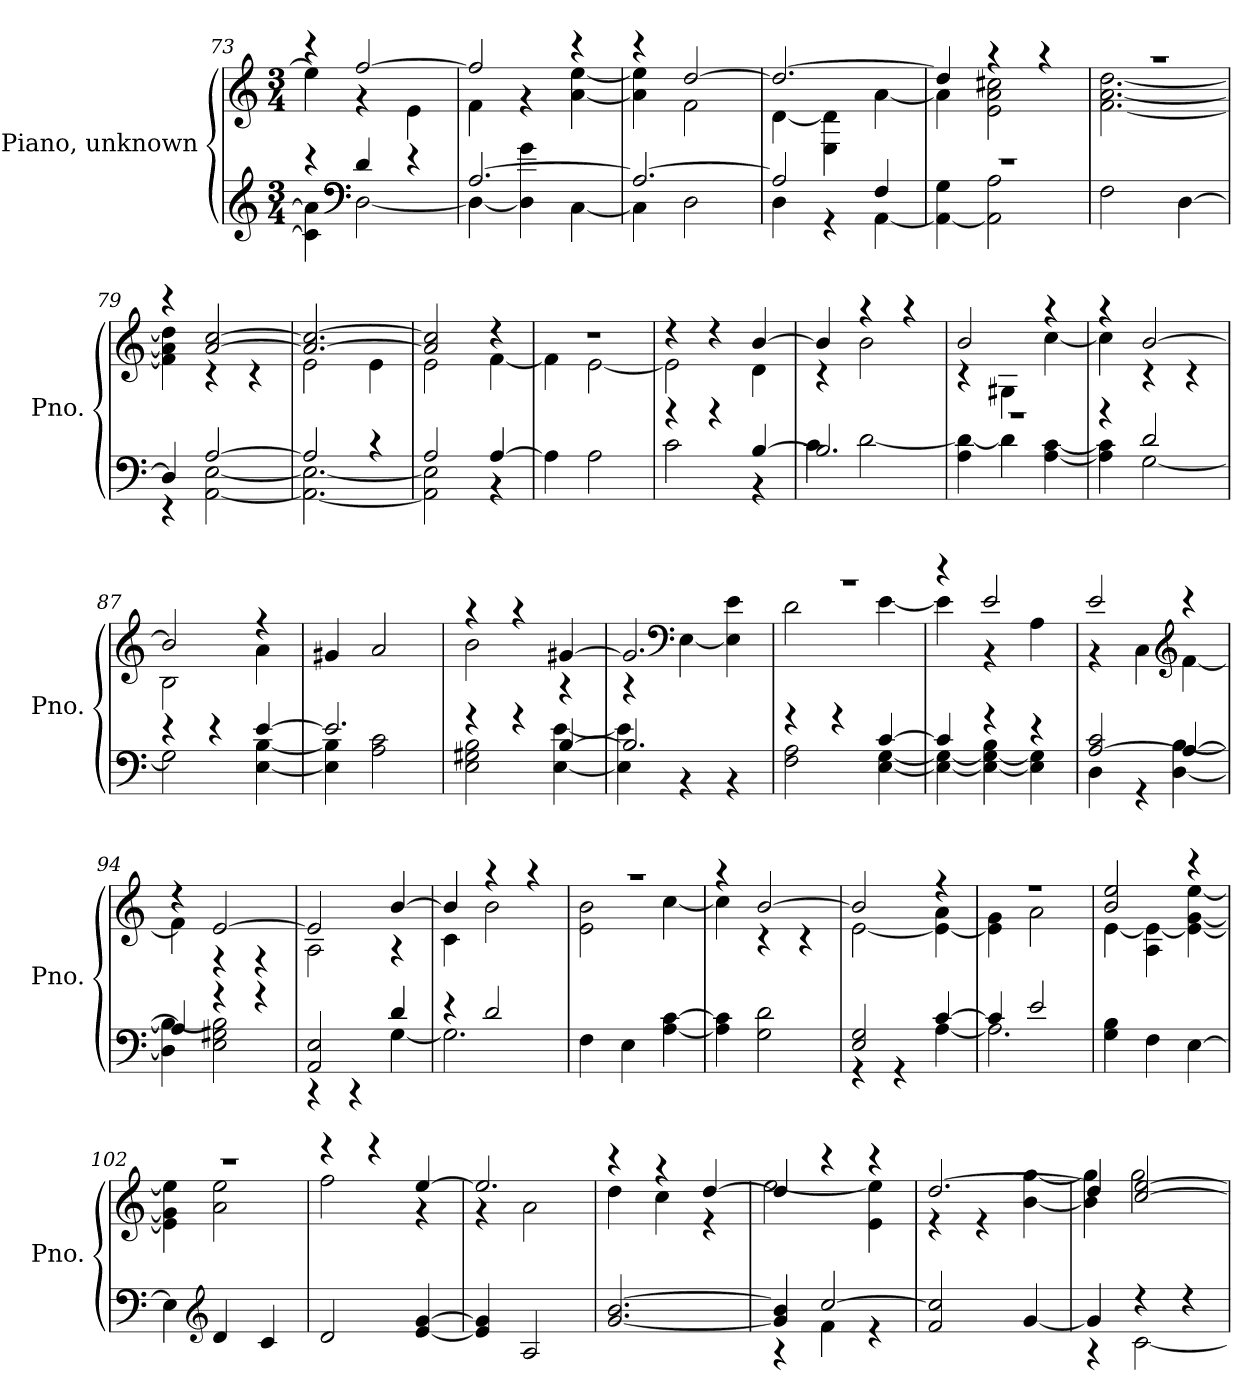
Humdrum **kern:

**kern	**kern
*part1	*part1
*staff2	*staff1
*I"Piano, unknown	*
*I'Pno.	*
*clefG2	*clefG2
*k[]	*k[]
*M3/4	*M3/4
=73	=73
*^	*^
4r	4c\] 4a\]	4r	4ee\]
*clefF4	*	*	*
4d/	[2D\	[2ff/	4r
4r	.	.	4e\
!!LO:LB:g=z	!!
=74	=74	=74	=74
[2.A/	4D\_	2ff/]	4f\
.	4D\] 4g\	.	4r
.	[4C\	4r	[4a\ [4ee\
=75	=75	=75	=75
2.A/_	4C\]	4r	4a\] 4ee\]
.	2D\	[2dd/	2f\
=76	=76	=76	=76
2A/]	4D\	2.dd/_	[4d\
.	4r	.	4E\ 4d\]
4F/	[4AA\	.	[4a\
=77	=77	=77	=77
2.r	4AA\_ 4G\	4dd/]	4a\]
.	2AA\] 2A\	4r	2e\ 2a\ 2cc#X\
.	.	4r	.
*v	*v	*	*
=78	=78	=78
2F\	2.r	[2.f\ [2.a\ [2.dd\
[4D\	.	.
=79	=79	=79
*^	*	*
4D/]	4r	4r	4f\] 4a\] 4dd\]
[2A/	[2AA\ [2E\	[2a/ [2cc/	4r
.	.	.	4r
=80	=80	=80	=80
2A/]	2.AA\_ 2.E\_	2.a/_ 2.cc/_	2e\
4r	.	.	4e\
=81	=81	=81	=81
2A/	2AA\] 2E\]	2a/] 2cc/]	2e\
[4A/	4r	4r	[4f\
*v	*v	*	*
=82	=82	=82
4A\]	2.r	4f\]
2A\	.	[2e\
=83	=83	=83
*^	*	*
4r	2c\	4r	2e\]
4r	.	4r	.
[4B/	4r	[4b/	4d\
!!LO:LB:g=z	!!
=84	=84	=84	=84
2.B/]	4c\	4b/]	4r
.	[2d\	4r	2b\
.	.	4r	.
=85	=85	=85	=85
2.r	4A\ 4d\_	2b/	4r
.	4d\]	.	4G#X\
.	[4A\ [4c\	4r	[4cc\
=86	=86	=86	=86
4r	4A\] 4c\]	4r	4cc\]
2d/	[2G\	[2b/	4r
.	.	.	4r
=87	=87	=87	=87
4r	2G\]	2b/]	2B\
4r	.	.	.
[4e/	[4E\ [4B\	4r	4a\
*	*	*v	*v
=88	=88	=88
2.e/]	4E\] 4B\]	4g#X/
.	2A\ 2c\	2a/
=89	=89	=89
*	*	*^
4r	2E\ 2G#X\ 2B\	4r	2b\
4r	.	4r	.
[4B/	[4E\ [4e\	[4g#X/	4r
=90	=90	=90	=90
2.B/]	4E\] 4e\]	2.g#/]	4r
*	*	*clefF4	*
.	4r	.	[4E\
.	4r	.	4E\] 4e\
=91	=91	=91	=91
4r	2F\ 2A\	2.r	2d\
4r	.	.	.
[4c/	[4E\ [4G\	.	[4e\
=92	=92	=92	=92
4c/]	4E\_ 4G\_	4r	4e\]
4r	4E\_ 4G\_ 4B\	2e/	4r
4r	4E\] 4G\]	.	4A\
!!LO:LB:g=z	!!
=93	=93	=93	=93
[2A/ 2c/	4D\	2e/	4r
.	4r	.	4C\
*	*	*clefG2	*
4A/_	[4D\ [4B\	4r	[4f\
=94	=94	=94	=94
4A/]	4D\] 4B\_	4r	4f\]
4r	2E\ 2G#X\ 2B\]	[2e/	4r
4r	.	.	4r
=95	=95	=95	=95
2AA/ 2E/	4r	2e/]	2A\
.	4r	.	.
4d/	[4G\	[4b/	4r
=96	=96	=96	=96
4r	2.G\]	4b/]	4c\
2d/	.	4r	2b\
.	.	4r	.
*v	*v	*	*
=97	=97	=97
4F\	2.r	2e\ 2b\
4E\	.	.
[4A\ [4c\	.	[4cc\
=98	=98	=98
4A\] 4c\]	4r	4cc\]
2G\ 2d\	[2b/	4r
.	.	4r
=99	=99	=99
*^	*	*
2E/ 2G/	4r	2b/]	[2e\
.	4r	.	.
[4c/	[4A\	4r	4e\_ 4a\
=100	=100	=100	=100
4c/]	2.A\]	2.r	4e\] 4g\
2e/	.	.	2a\
*v	*v	*	*
=101	=101	=101
4G\ 4B\	2b/ 2ee/	[4e\
4F\	.	4A\ 4e\_
[4E\	4r	4e\_ [4g\ [4ee\
!!LO:PB:g=z	!!
=102	=102	=102
4E\]	2.r	4e\] 4g\] 4ee\]
*clefG2	*	*
4d/	.	2a\ 2ee\
4c/	.	.
=103	=103	=103
2d/	4r	2ff\
.	4r	.
[4e/ [4g/	[4ee/	4r
=104	=104	=104
4e/] 4g/]	2.ee/]	4r
2A/	.	2a\
=105	=105	=105
[2.g/ [2.b/	4r	4dd\
.	4r	4cc\
.	[4dd/	4r
=106	=106	=106
*^	*	*
4g/] 4b/]	4r	4dd/]	[2ee\
[2cc/	4f\	4r	.
.	4r	4r	4e\ 4ee\]
*v	*v	*	*
=107	=107	=107
2f/ 2cc/]	[2.dd/	4r
.	.	4r
[4g/	.	[4b\ [4gg\
=108	=108	=108
*^	*	*
4g/]	4r	4dd/]	4b\] 4gg\]
4r	[2c\	[2cc/ [2ee/	2gg\
4r	.	.	.
*v	*v	*	*
*	*v	*v
=	=
*-	*-
